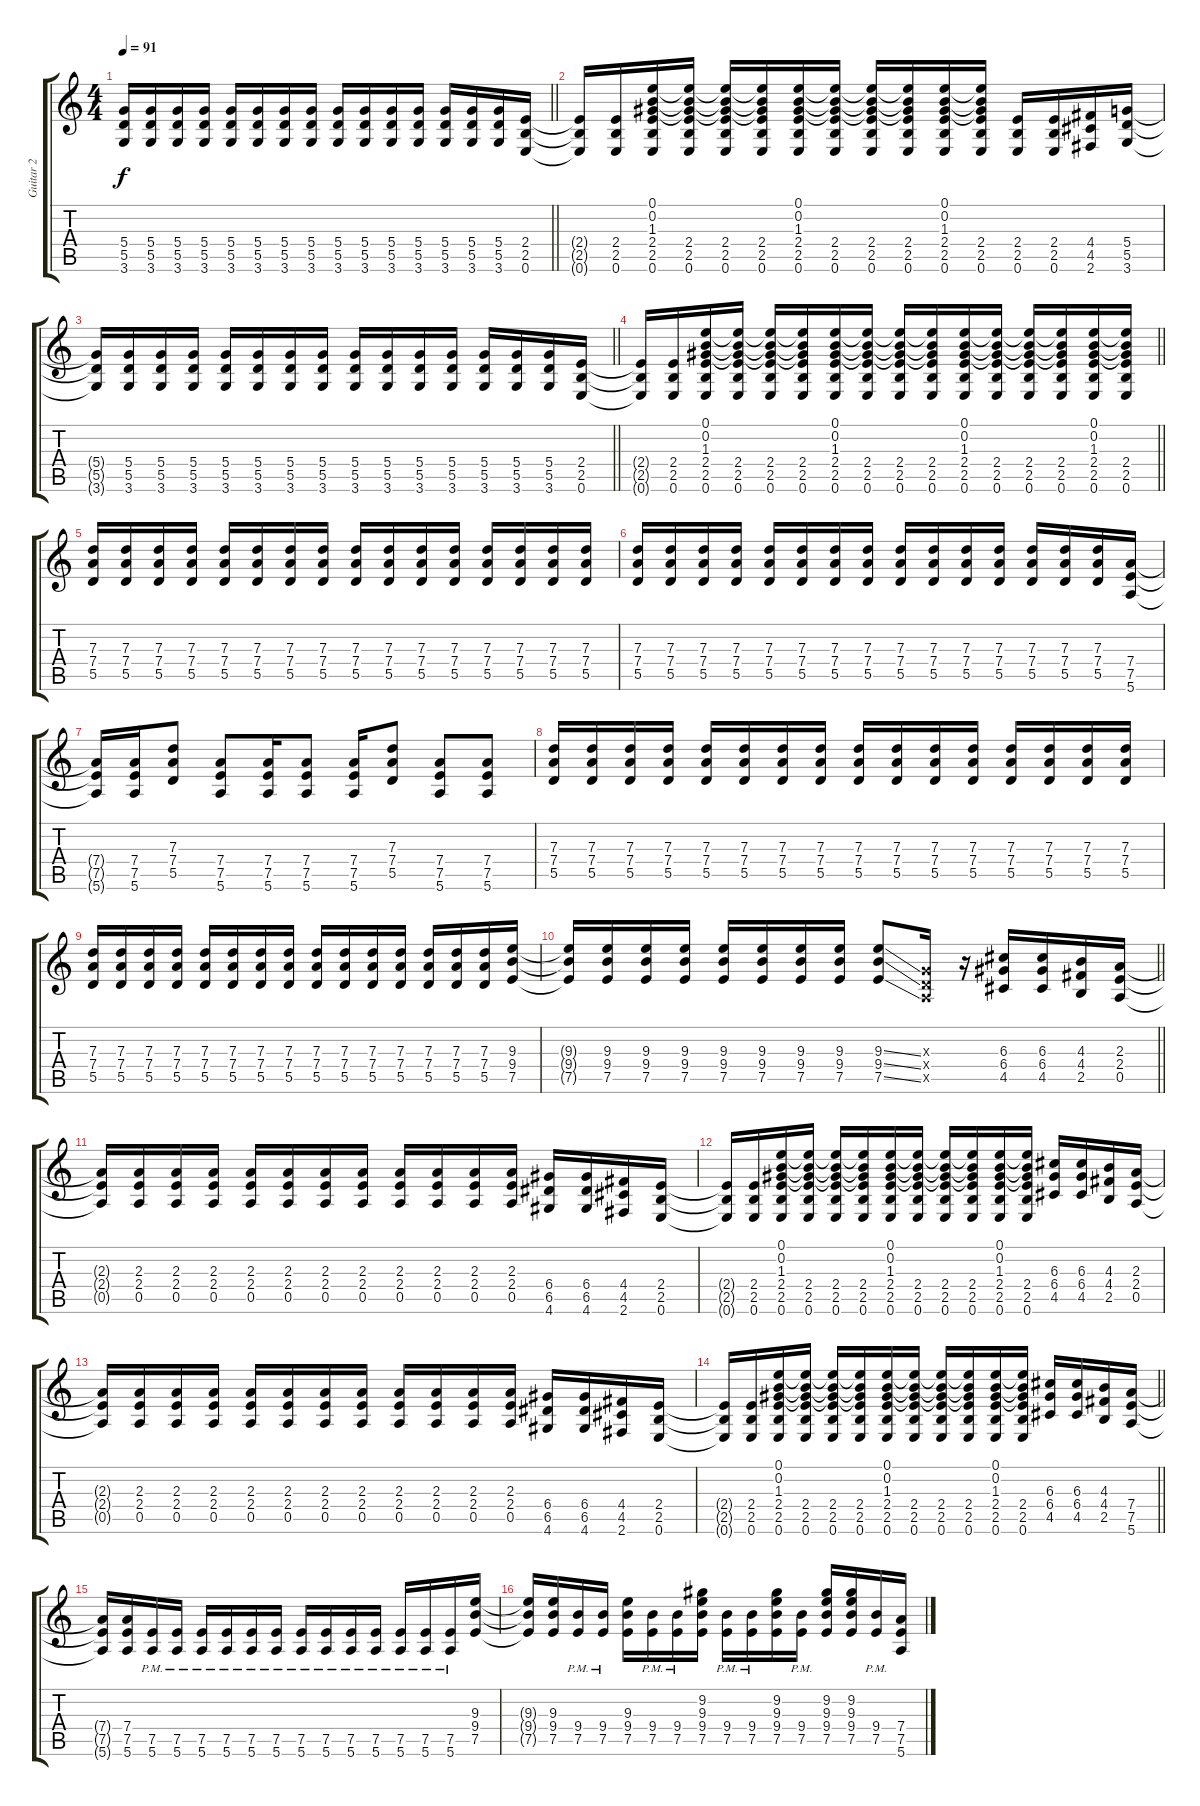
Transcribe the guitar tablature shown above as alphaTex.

\track ("Guitar 2" "Guitar 2") {instrument overdrivenguitar}
\staff {score tabs}
\tuning (E4 B3 G3 D3 A2 E2) {hide}
\ts (4 4)
\tempo 91
\clef g2
\barLineRight lightlight
\ks c
(5.4{t} 5.5{t} 3.6{t}).16{dy f} (5.4 5.5 3.6).16 (5.4 5.5 3.6).16 (5.4 5.5 3.6).16 (5.4 5.5 3.6).16 (5.4 5.5 3.6).16 (5.4 5.5 3.6).16 (5.4 5.5 3.6).16 (5.4 5.5 3.6).16 (5.4 5.5 3.6).16 (5.4 5.5 3.6).16 (5.4 5.5 3.6).16 (5.4 5.5 3.6).16 (5.4 5.5 3.6).16 (5.4 5.5 3.6).16 (2.4 2.5 0.6).16 |
(2.4{t} 2.5{t} 0.6{t}).16 (2.4 2.5 0.6).16 (0.1 0.2 1.3 2.4 2.5 0.6).16 (0.1{t} 0.2{t} 1.3{t} 2.4 2.5 0.6).16 (0.1{t} 0.2{t} 1.3{t} 2.4 2.5 0.6).16 (0.1{t} 0.2{t} 1.3{t} 2.4 2.5 0.6).16 (0.1 0.2 1.3 2.4 2.5 0.6).16 (0.1{t} 0.2{t} 1.3{t} 2.4 2.5 0.6).16 (0.1{t} 0.2{t} 1.3{t} 2.4 2.5 0.6).16 (0.1{t} 0.2{t} 1.3{t} 2.4 2.5 0.6).16 (0.1 0.2 1.3 2.4 2.5 0.6).16 (0.1{t} 0.2{t} 1.3{t} 2.4 2.5 0.6).16 (2.4 2.5 0.6).16 (2.4 2.5 0.6).16 (4.4 4.5 2.6).16 (5.4 5.5 3.6).16 |
\barLineRight lightlight
(5.4{t} 5.5{t} 3.6{t}).16 (5.4 5.5 3.6).16 (5.4 5.5 3.6).16 (5.4 5.5 3.6).16 (5.4 5.5 3.6).16 (5.4 5.5 3.6).16 (5.4 5.5 3.6).16 (5.4 5.5 3.6).16 (5.4 5.5 3.6).16 (5.4 5.5 3.6).16 (5.4 5.5 3.6).16 (5.4 5.5 3.6).16 (5.4 5.5 3.6).16 (5.4 5.5 3.6).16 (5.4 5.5 3.6).16 (2.4 2.5 0.6).16 |
\barLineRight lightlight
(2.4{t} 2.5{t} 0.6{t}).16 (2.4 2.5 0.6).16 (0.1 0.2 1.3 2.4 2.5 0.6).16 (0.1{t} 0.2{t} 1.3{t} 2.4 2.5 0.6).16 (0.1{t} 0.2{t} 1.3{t} 2.4 2.5 0.6).16 (0.1{t} 0.2{t} 1.3{t} 2.4 2.5 0.6).16 (0.1 0.2 1.3 2.4 2.5 0.6).16 (0.1{t} 0.2{t} 1.3{t} 2.4 2.5 0.6).16 (0.1{t} 0.2{t} 1.3{t} 2.4 2.5 0.6).16 (0.1{t} 0.2{t} 1.3{t} 2.4 2.5 0.6).16 (0.1 0.2 1.3 2.4 2.5 0.6).16 (0.1{t} 0.2{t} 1.3{t} 2.4 2.5 0.6).16 (0.1{t} 0.2{t} 1.3{t} 2.4 2.5 0.6).16 (0.1{t} 0.2{t} 1.3{t} 2.4 2.5 0.6).16 (0.1 0.2 1.3 2.4 2.5 0.6).16 (0.1{t} 0.2{t} 1.3{t} 2.4 2.5 0.6).16 |
(7.3 7.4 5.5).16 (7.3 7.4 5.5).16 (7.3 7.4 5.5).16 (7.3 7.4 5.5).16 (7.3 7.4 5.5).16 (7.3 7.4 5.5).16 (7.3 7.4 5.5).16 (7.3 7.4 5.5).16 (7.3 7.4 5.5).16 (7.3 7.4 5.5).16 (7.3 7.4 5.5).16 (7.3 7.4 5.5).16 (7.3 7.4 5.5).16 (7.3 7.4 5.5).16 (7.3 7.4 5.5).16 (7.3 7.4 5.5).16 |
(7.3 7.4 5.5).16 (7.3 7.4 5.5).16 (7.3 7.4 5.5).16 (7.3 7.4 5.5).16 (7.3 7.4 5.5).16 (7.3 7.4 5.5).16 (7.3 7.4 5.5).16 (7.3 7.4 5.5).16 (7.3 7.4 5.5).16 (7.3 7.4 5.5).16 (7.3 7.4 5.5).16 (7.3 7.4 5.5).16 (7.3 7.4 5.5).16 (7.3 7.4 5.5).16 (7.3 7.4 5.5).16 (7.4 7.5 5.6).16 |
(7.4{t} 7.5{t} 5.6{t}).16 (7.4 7.5 5.6).16 (7.3 7.4 5.5).8 (7.4 7.5 5.6).8 (7.4 7.5 5.6).16 (7.4 7.5 5.6).8 (7.4 7.5 5.6).16 (7.3 7.4 5.5).8 (7.4 7.5 5.6).8 (7.4 7.5 5.6).8 |
(7.3 7.4 5.5).16 (7.3 7.4 5.5).16 (7.3 7.4 5.5).16 (7.3 7.4 5.5).16 (7.3 7.4 5.5).16 (7.3 7.4 5.5).16 (7.3 7.4 5.5).16 (7.3 7.4 5.5).16 (7.3 7.4 5.5).16 (7.3 7.4 5.5).16 (7.3 7.4 5.5).16 (7.3 7.4 5.5).16 (7.3 7.4 5.5).16 (7.3 7.4 5.5).16 (7.3 7.4 5.5).16 (7.3 7.4 5.5).16 |
(7.3 7.4 5.5).16 (7.3 7.4 5.5).16 (7.3 7.4 5.5).16 (7.3 7.4 5.5).16 (7.3 7.4 5.5).16 (7.3 7.4 5.5).16 (7.3 7.4 5.5).16 (7.3 7.4 5.5).16 (7.3 7.4 5.5).16 (7.3 7.4 5.5).16 (7.3 7.4 5.5).16 (7.3 7.4 5.5).16 (7.3 7.4 5.5).16 (7.3 7.4 5.5).16 (7.3 7.4 5.5).16 (9.3 9.4 7.5).16 |
\barLineRight lightlight
(9.3{t} 9.4{t} 7.5{t}).16 (9.3 9.4 7.5).16 (9.3 9.4 7.5).16 (9.3 9.4 7.5).16 (9.3 9.4 7.5).16 (9.3 9.4 7.5).16 (9.3 9.4 7.5).16 (9.3 9.4 7.5).16 (9.3{ss} 9.4{ss} 7.5{ss}).8 (0.3{x} 0.4{x} 0.5{x}).16 r.16 (6.3 6.4 4.5).16 (6.3 6.4 4.5).16 (4.3 4.4 2.5).16 (2.3 2.4 0.5).16 |
(2.3{t} 2.4{t} 0.5{t}).16 (2.3 2.4 0.5).16 (2.3 2.4 0.5).16 (2.3 2.4 0.5).16 (2.3 2.4 0.5).16 (2.3 2.4 0.5).16 (2.3 2.4 0.5).16 (2.3 2.4 0.5).16 (2.3 2.4 0.5).16 (2.3 2.4 0.5).16 (2.3 2.4 0.5).16 (2.3 2.4 0.5).16 (6.4 6.5 4.6).16 (6.4 6.5 4.6).16 (4.4 4.5 2.6).16 (2.4 2.5 0.6).16 |
(2.4{t} 2.5{t} 0.6{t}).16 (2.4 2.5 0.6).16 (0.1 0.2 1.3 2.4 2.5 0.6).16 (0.1{t} 0.2{t} 1.3{t} 2.4 2.5 0.6).16 (0.1{t} 0.2{t} 1.3{t} 2.4 2.5 0.6).16 (0.1{t} 0.2{t} 1.3{t} 2.4 2.5 0.6).16 (0.1 0.2 1.3 2.4 2.5 0.6).16 (0.1{t} 0.2{t} 1.3{t} 2.4 2.5 0.6).16 (0.1{t} 0.2{t} 1.3{t} 2.4 2.5 0.6).16 (0.1{t} 0.2{t} 1.3{t} 2.4 2.5 0.6).16 (0.1 0.2 1.3 2.4 2.5 0.6).16 (0.1{t} 0.2{t} 1.3{t} 2.4 2.5 0.6).16 (6.3 6.4 4.5).16 (6.3 6.4 4.5).16 (4.3 4.4 2.5).16 (2.3 2.4 0.5).16 |
(2.3{t} 2.4{t} 0.5{t}).16 (2.3 2.4 0.5).16 (2.3 2.4 0.5).16 (2.3 2.4 0.5).16 (2.3 2.4 0.5).16 (2.3 2.4 0.5).16 (2.3 2.4 0.5).16 (2.3 2.4 0.5).16 (2.3 2.4 0.5).16 (2.3 2.4 0.5).16 (2.3 2.4 0.5).16 (2.3 2.4 0.5).16 (6.4 6.5 4.6).16 (6.4 6.5 4.6).16 (4.4 4.5 2.6).16 (2.4 2.5 0.6).16 |
\barLineRight lightlight
(2.4{t} 2.5{t} 0.6{t}).16 (2.4 2.5 0.6).16 (0.1 0.2 1.3 2.4 2.5 0.6).16 (0.1{t} 0.2{t} 1.3{t} 2.4 2.5 0.6).16 (0.1{t} 0.2{t} 1.3{t} 2.4 2.5 0.6).16 (0.1{t} 0.2{t} 1.3{t} 2.4 2.5 0.6).16 (0.1 0.2 1.3 2.4 2.5 0.6).16 (0.1{t} 0.2{t} 1.3{t} 2.4 2.5 0.6).16 (0.1{t} 0.2{t} 1.3{t} 2.4 2.5 0.6).16 (0.1{t} 0.2{t} 1.3{t} 2.4 2.5 0.6).16 (0.1 0.2 1.3 2.4 2.5 0.6).16 (0.1{t} 0.2{t} 1.3{t} 2.4 2.5 0.6).16 (6.3 6.4 4.5).16 (6.3 6.4 4.5).16 (4.3 4.4 2.5).16 (7.4 7.5 5.6).16 |
(7.4{t} 7.5{t} 5.6{t}).16 (7.4 7.5 5.6).16 (7.5{pm} 5.6{pm}).16 (7.5{pm} 5.6{pm}).16 (7.5{pm} 5.6{pm}).16 (7.5{pm} 5.6{pm}).16 (7.5{pm} 5.6{pm}).16 (7.5{pm} 5.6{pm}).16 (7.5{pm} 5.6{pm}).16 (7.5{pm} 5.6{pm}).16 (7.5{pm} 5.6{pm}).16 (7.5{pm} 5.6{pm}).16 (7.5{pm} 5.6{pm}).16 (7.5{pm} 5.6{pm}).16 (7.5{pm} 5.6{pm}).16 (9.3 9.4 7.5).16 |
(9.3{t} 9.4{t} 7.5{t}).16 (9.3 9.4 7.5).16 (9.4{pm} 7.5{pm}).16 (9.4{pm} 7.5{pm}).16 (9.3 9.4 7.5).16 (9.4{pm} 7.5{pm}).16 (9.4{pm} 7.5{pm}).16 (9.2 9.3 9.4 7.5).16 (9.4{pm} 7.5{pm}).16 (9.4{pm} 7.5{pm}).16 (9.2 9.3 9.4 7.5).16 (9.4{pm} 7.5{pm}).16 (9.2 9.3 9.4 7.5).16 (9.2 9.3 9.4 7.5).16 (9.4{pm} 7.5{pm}).16 (7.4 7.5 5.6).16
